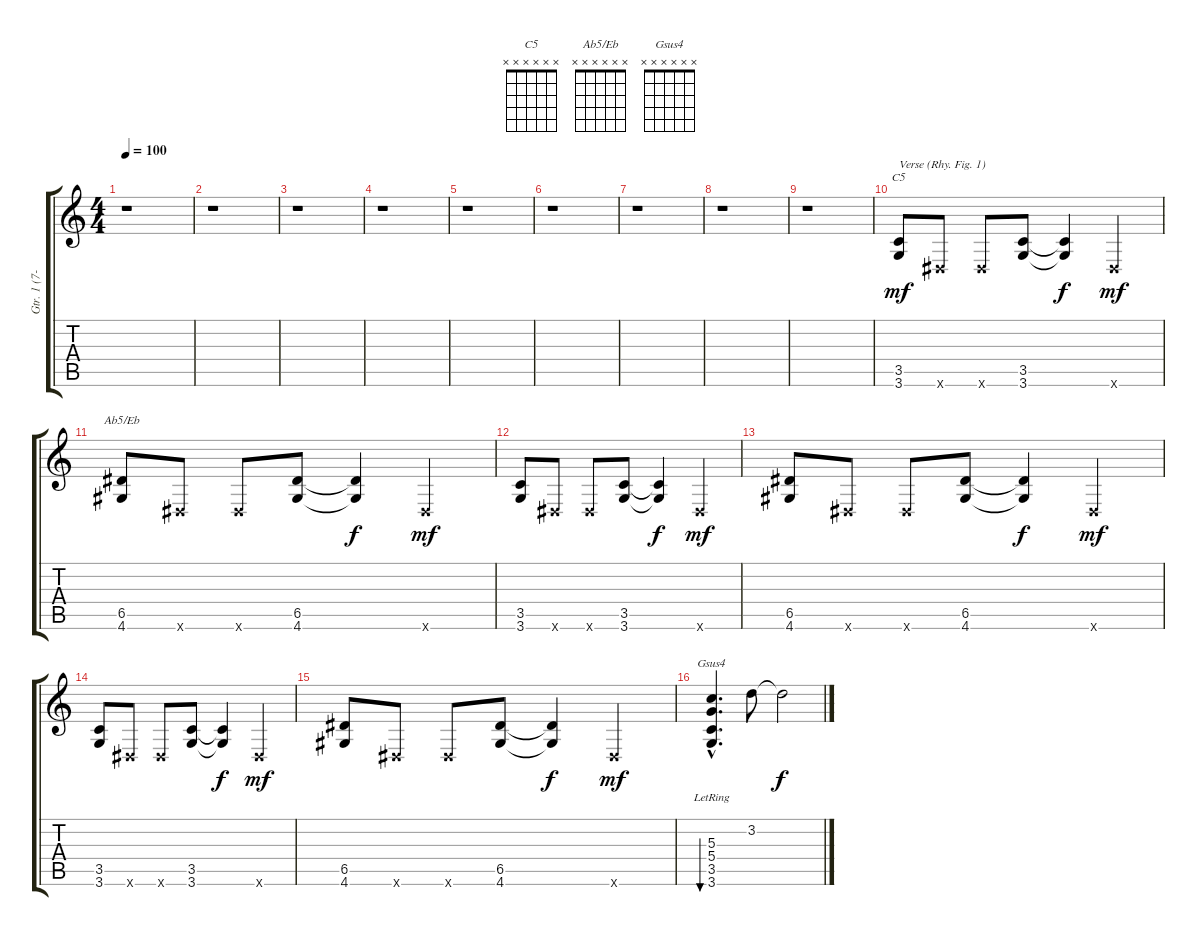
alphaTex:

\track ("Gtr. 1 (7-str. w/dist.)" "Gtr. 1 (7-") {instrument distortionguitar}
\staff {score tabs}
\tuning (E4 B3 G3 D3 A2 E2) {hide}
\chord ("C5" x x x x x x) {firstfret 0}
\chord ("Ab5/Eb" x x x x x x) {firstfret 0}
\chord ("Gsus4" x x x x x x) {firstfret 0}
\ts (4 4)
\tempo 100
\clef g2
\ks c
r.1{dy mf} |
r.1 |
r.1 |
r.1 |
r.1 |
r.1 |
r.1 |
r.1 |
r.1 |
(3.5 3.6).8{ch "C5" txt "Verse (Rhy. Fig. 1)"} -1.6{x}.8 -1.6{x}.8 (3.5 3.6).8 (3.5{t} 3.6{t}).4{dy f} -1.6{x}.4{dy mf} |
(6.5 4.6).8{ch "Ab5/Eb"} -1.6{x}.8 -1.6{x}.8 (6.5 4.6).8 (6.5{t} 4.6{t}).4{dy f} -1.6{x}.4{dy mf} |
(3.5 3.6).8 -1.6{x}.8 -1.6{x}.8 (3.5 3.6).8 (3.5{t} 3.6{t}).4{dy f} -1.6{x}.4{dy mf} |
(6.5 4.6).8 -1.6{x}.8 -1.6{x}.8 (6.5 4.6).8 (6.5{t} 4.6{t}).4{dy f} -1.6{x}.4{dy mf} |
(3.5 3.6).8 -1.6{x}.8 -1.6{x}.8 (3.5 3.6).8 (3.5{t} 3.6{t}).4{dy f} -1.6{x}.4{dy mf} |
(6.5 4.6).8 -1.6{x}.8 -1.6{x}.8 (6.5 4.6).8 (6.5{t} 4.6{t}).4{dy f} -1.6{x}.4{dy mf} |
(5.3{hac lr} 5.4{hac lr} 3.5{hac lr} 3.6{hac lr}).4{d bu 120 ch "Gsus4"} 3.2.8 3.2{t}.2{dy f}
